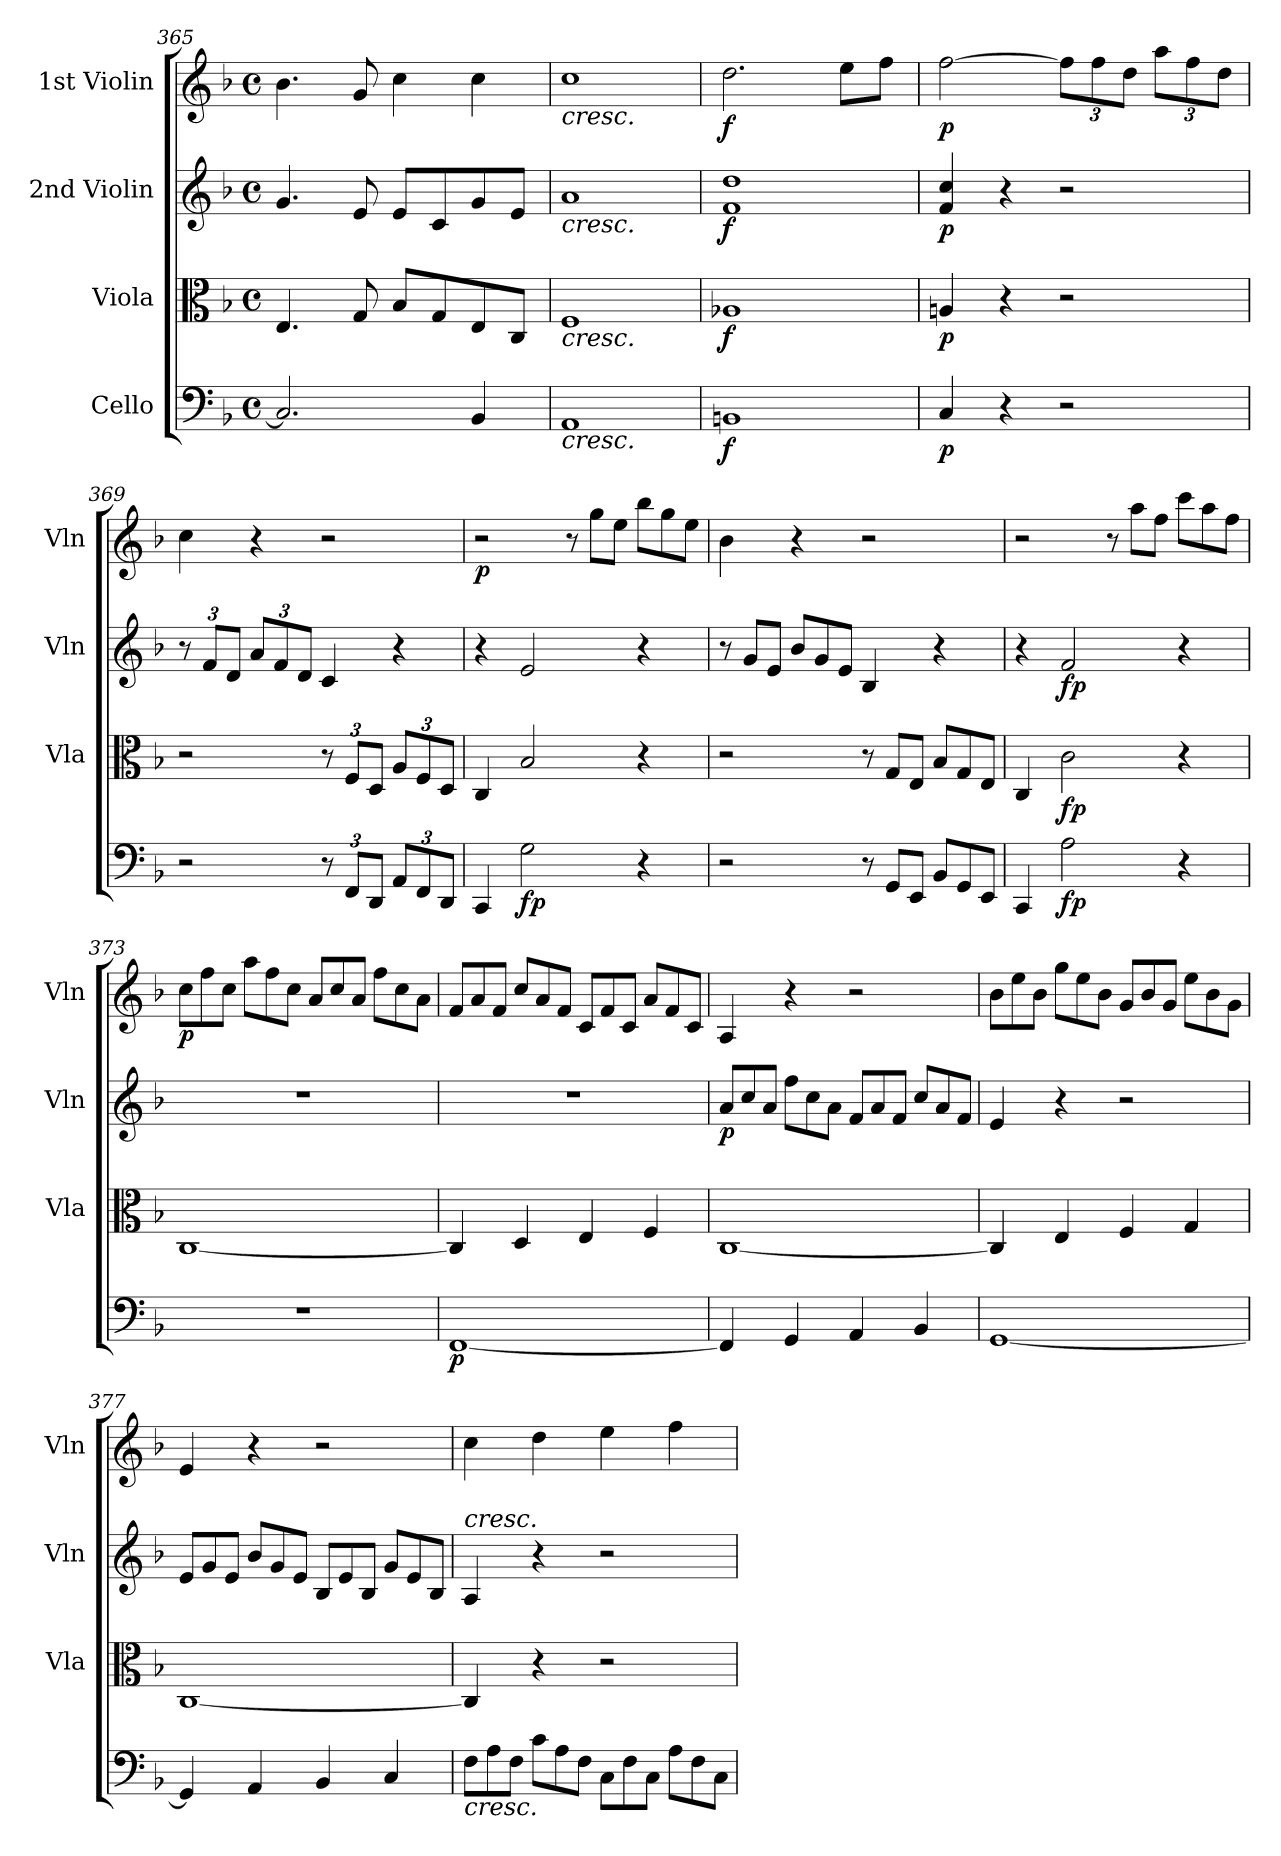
**kern	**dynam	**kern	**dynam	**kern	**dynam	**kern	**dynam
*part4	*part4	*part3	*part3	*part2	*part2	*part1	*part1
*staff4	*staff4	*staff3	*staff3	*staff2	*staff2	*staff1	*staff1
*I"Cello	*	*I"Viola	*	*I"2nd Violin	*	*I"1st Violin	*
*	*	*I'Vla	*	*I'Vln	*	*I'Vln	*
*clefF4	*	*clefC3	*	*clefG2	*	*clefG2	*
*k[b-]	*	*k[b-]	*	*k[b-]	*	*k[b-]	*
*M4/4	*	*M4/4	*	*M4/4	*	*M4/4	*
*met(c)	*	*met(c)	*	*met(c)	*	*met(c)	*
=365	=365	=365	=365	=365	=365	=365	=365
2.C/]	.	4.E/	.	4.g/	.	4.b-\	.
.	.	8G/	.	8e/	.	8g/	.
.	.	8B-/L	.	8e/L	.	4cc\	.
.	.	8G/	.	8c/	.	.	.
4BB-/	.	8E/	.	8g/	.	4cc\	.
.	.	8C/J	.	8e/J	.	.	.
=366	=366	=366	=366	=366	=366	=366	=366
!	!	!	!	!	!	!LO:TX:b:i:t=cresc.	!
!	!	!	!	!LO:TX:b:i:t=cresc.	!	!	!
!	!	!LO:TX:b:i:t=cresc.	!	!	!	!	!
!LO:TX:b:i:t=cresc.	!	!	!	!	!	!	!
1AA	.	1F	.	1a	.	1cc	.
=367	=367	=367	=367	=367	=367	=367	=367
!	!LO:DY:b	!	!LO:DY:b	!	!LO:DY:b	!	!LO:DY:b
1BBn	f	1A-X	f	1f 1dd	f	2.dd\	f
.	.	.	.	.	.	8ee\L	.
.	.	.	.	.	.	8ff\J	.
=368	=368	=368	=368	=368	=368	=368	=368
!	!LO:DY:b	!	!LO:DY:b	!	!LO:DY:b	!	!LO:DY:b
4C/	p	4An/	p	4f/ 4cc/	p	[2ff\	p
4r	.	4r	.	4r	.	.	.
*	*	*	*	*	*	*Xbrackettup	*
2r	.	2r	.	2r	.	12ff\L]	.
.	.	.	.	.	.	12ff\	.
.	.	.	.	.	.	12dd\J	.
.	.	.	.	.	.	12aa\L	.
.	.	.	.	.	.	12ff\	.
.	.	.	.	.	.	12dd\J	.
=369	=369	=369	=369	=369	=369	=369	=369
*	*	*	*	*Xbrackettup	*	*	*
2r	.	2r	.	12r	.	4cc\	.
.	.	.	.	12f/L	.	.	.
.	.	.	.	12d/J	.	.	.
.	.	.	.	12a/L	.	4r	.
.	.	.	.	12f/	.	.	.
.	.	.	.	12d/J	.	.	.
*Xbrackettup	*	*Xbrackettup	*	*	*	*	*
12r	.	12r	.	4c/	.	2r	.
12FF/L	.	12F/L	.	.	.	.	.
12DD/J	.	12D/J	.	.	.	.	.
12AA/L	.	12A/L	.	4r	.	.	.
12FF/	.	12F/	.	.	.	.	.
12DD/J	.	12D/J	.	.	.	.	.
=370	=370	=370	=370	=370	=370	=370	=370
!	!	!	!	!	!	!	!LO:DY:b
4CC/	.	4C/	.	4r	.	2r	p
!	!LO:DY:b	!	!LO:DY:b	!	!	!	!
!	!	!	!LO:DY:n=1:a	!	!	!	!
2G\	fp	2B-/	fp fp	2e/	.	.	.
*	*	*	*	*	*	*Xtuplet	*
.	.	.	.	.	.	12r	.
.	.	.	.	.	.	12gg\L	.
.	.	.	.	.	.	12ee\J	.
4r	.	4r	.	4r	.	12bb-\L	.
.	.	.	.	.	.	12gg\	.
.	.	.	.	.	.	12ee\J	.
=371	=371	=371	=371	=371	=371	=371	=371
*	*	*	*	*Xtuplet	*	*	*
2r	.	2r	.	12r	.	4b-\	.
.	.	.	.	12g/L	.	.	.
.	.	.	.	12e/J	.	.	.
.	.	.	.	12b-/L	.	4r	.
.	.	.	.	12g/	.	.	.
.	.	.	.	12e/J	.	.	.
*Xtuplet	*	*Xtuplet	*	*	*	*	*
12r	.	12r	.	4B-/	.	2r	.
12GG/L	.	12G/L	.	.	.	.	.
12EE/J	.	12E/J	.	.	.	.	.
12BB-/L	.	12B-/L	.	4r	.	.	.
12GG/	.	12G/	.	.	.	.	.
12EE/J	.	12E/J	.	.	.	.	.
=372	=372	=372	=372	=372	=372	=372	=372
4CC/	.	4C/	.	4r	.	2r	.
!	!LO:DY:b	!	!LO:DY:b	!	!LO:DY:b	!	!
2A\	fp	2c\	fp	2f/	fp	.	.
.	.	.	.	.	.	12r	.
.	.	.	.	.	.	12aa\L	.
.	.	.	.	.	.	12ff\J	.
4r	.	4r	.	4r	.	12ccc\L	.
.	.	.	.	.	.	12aa\	.
.	.	.	.	.	.	12ff\J	.
=373	=373	=373	=373	=373	=373	=373	=373
!	!	!	!	!	!	!	!LO:DY:b
1r	.	[1C	.	1r	.	12cc\L	p
.	.	.	.	.	.	12ff\	.
.	.	.	.	.	.	12cc\J	.
.	.	.	.	.	.	12aa\L	.
.	.	.	.	.	.	12ff\	.
.	.	.	.	.	.	12cc\J	.
.	.	.	.	.	.	12a/L	.
.	.	.	.	.	.	12cc/	.
.	.	.	.	.	.	12a/J	.
.	.	.	.	.	.	12ff\L	.
.	.	.	.	.	.	12cc\	.
.	.	.	.	.	.	12a\J	.
=374	=374	=374	=374	=374	=374	=374	=374
!	!LO:DY:b	!	!	!	!	!	!
[1FF	p	4C/]	.	1r	.	12f/L	.
.	.	.	.	.	.	12a/	.
.	.	.	.	.	.	12f/J	.
.	.	4D/	.	.	.	12cc/L	.
.	.	.	.	.	.	12a/	.
.	.	.	.	.	.	12f/J	.
.	.	4E/	.	.	.	12c/L	.
.	.	.	.	.	.	12f/	.
.	.	.	.	.	.	12c/J	.
.	.	4F/	.	.	.	12a/L	.
.	.	.	.	.	.	12f/	.
.	.	.	.	.	.	12c/J	.
=375	=375	=375	=375	=375	=375	=375	=375
!	!	!	!	!	!LO:DY:b	!	!
4FF/]	.	[1C	.	12a/L	p	4A/	.
.	.	.	.	12cc/	.	.	.
.	.	.	.	12a/J	.	.	.
4GG/	.	.	.	12ff\L	.	4r	.
.	.	.	.	12cc\	.	.	.
.	.	.	.	12a\J	.	.	.
4AA/	.	.	.	12f/L	.	2r	.
.	.	.	.	12a/	.	.	.
.	.	.	.	12f/J	.	.	.
4BB-/	.	.	.	12cc/L	.	.	.
.	.	.	.	12a/	.	.	.
.	.	.	.	12f/J	.	.	.
=376	=376	=376	=376	=376	=376	=376	=376
[1GG	.	4C/]	.	4e/	.	12b-\L	.
.	.	.	.	.	.	12ee\	.
.	.	.	.	.	.	12b-\J	.
.	.	4E/	.	4r	.	12gg\L	.
.	.	.	.	.	.	12ee\	.
.	.	.	.	.	.	12b-\J	.
.	.	4F/	.	2r	.	12g/L	.
.	.	.	.	.	.	12b-/	.
.	.	.	.	.	.	12g/J	.
.	.	4G/	.	.	.	12ee\L	.
.	.	.	.	.	.	12b-\	.
.	.	.	.	.	.	12g\J	.
=377	=377	=377	=377	=377	=377	=377	=377
4GG/]	.	[1C	.	12e/L	.	4e/	.
.	.	.	.	12g/	.	.	.
.	.	.	.	12e/J	.	.	.
4AA/	.	.	.	12b-/L	.	4r	.
.	.	.	.	12g/	.	.	.
.	.	.	.	12e/J	.	.	.
4BB-/	.	.	.	12B-/L	.	2r	.
.	.	.	.	12e/	.	.	.
.	.	.	.	12B-/J	.	.	.
4C/	.	.	.	12g/L	.	.	.
.	.	.	.	12e/	.	.	.
.	.	.	.	12B-/J	.	.	.
=378	=378	=378	=378	=378	=378	=378	=378
!	!	!	!	!LO:TX:a:i:t=cresc.	!	!	!
!LO:TX:b:i:t=cresc.	!	!	!	!	!	!	!
12F\L	.	4C/]	.	4A/	.	4cc\	.
12A\	.	.	.	.	.	.	.
12F\J	.	.	.	.	.	.	.
12c\L	.	4r	.	4r	.	4dd\	.
12A\	.	.	.	.	.	.	.
12F\J	.	.	.	.	.	.	.
12C\L	.	2r	.	2r	.	4ee\	.
12F\	.	.	.	.	.	.	.
12C\J	.	.	.	.	.	.	.
12A\L	.	.	.	.	.	4ff\	.
12F\	.	.	.	.	.	.	.
12C\J	.	.	.	.	.	.	.
=	=	=	=	=	=	=	=
*-	*-	*-	*-	*-	*-	*-	*-
